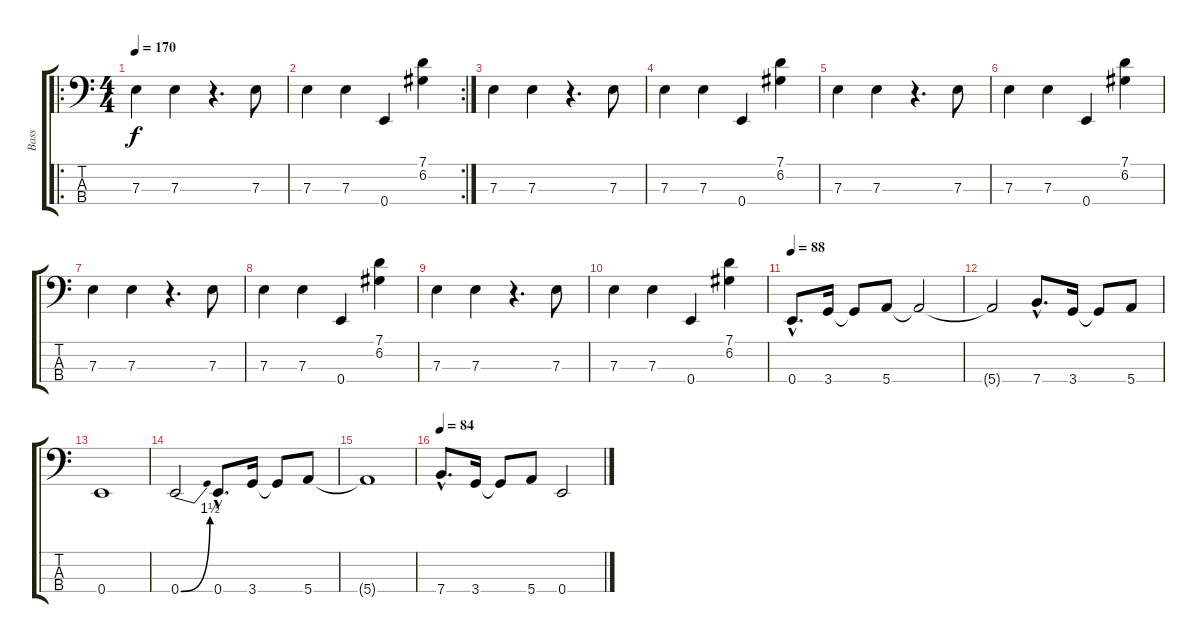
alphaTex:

\track ("Bass" "Bass") {instrument electricbassfinger}
\staff {score tabs}
\tuning (G2 D2 A1 E1) {hide}
\ro
\ts (4 4)
\tempo 170
\clef f4
\ks c
7.3.4{dy f} 7.3.4 r.4{d} 7.3.8 |
\rc 2
7.3.4 7.3.4 0.4.4 (7.1 6.2).4 |
7.3.4 7.3.4 r.4{d} 7.3.8 |
7.3.4 7.3.4 0.4.4 (7.1 6.2).4 |
7.3.4 7.3.4 r.4{d} 7.3.8 |
7.3.4 7.3.4 0.4.4 (7.1 6.2).4 |
7.3.4 7.3.4 r.4{d} 7.3.8 |
7.3.4 7.3.4 0.4.4 (7.1 6.2).4 |
7.3.4 7.3.4 r.4{d} 7.3.8 |
7.3.4 7.3.4 0.4.4 (7.1 6.2).4 |
\tempo 88
0.4{hac}.8{d} 3.4.16 3.4{t}.8 5.4.8 5.4{t}.2 |
5.4{t}.2 7.4{hac}.8{d} 3.4.16 3.4{t}.8 5.4.8 |
0.4.1 |
0.4{be (bend 0 0 60 6)}.2 0.4{hac}.8{d} 3.4.16 3.4{t}.8 5.4.8 |
5.4{t}.1 |
\tempo 84
7.4{hac}.8{d} 3.4.16 3.4{t}.8 5.4.8 0.4.2
